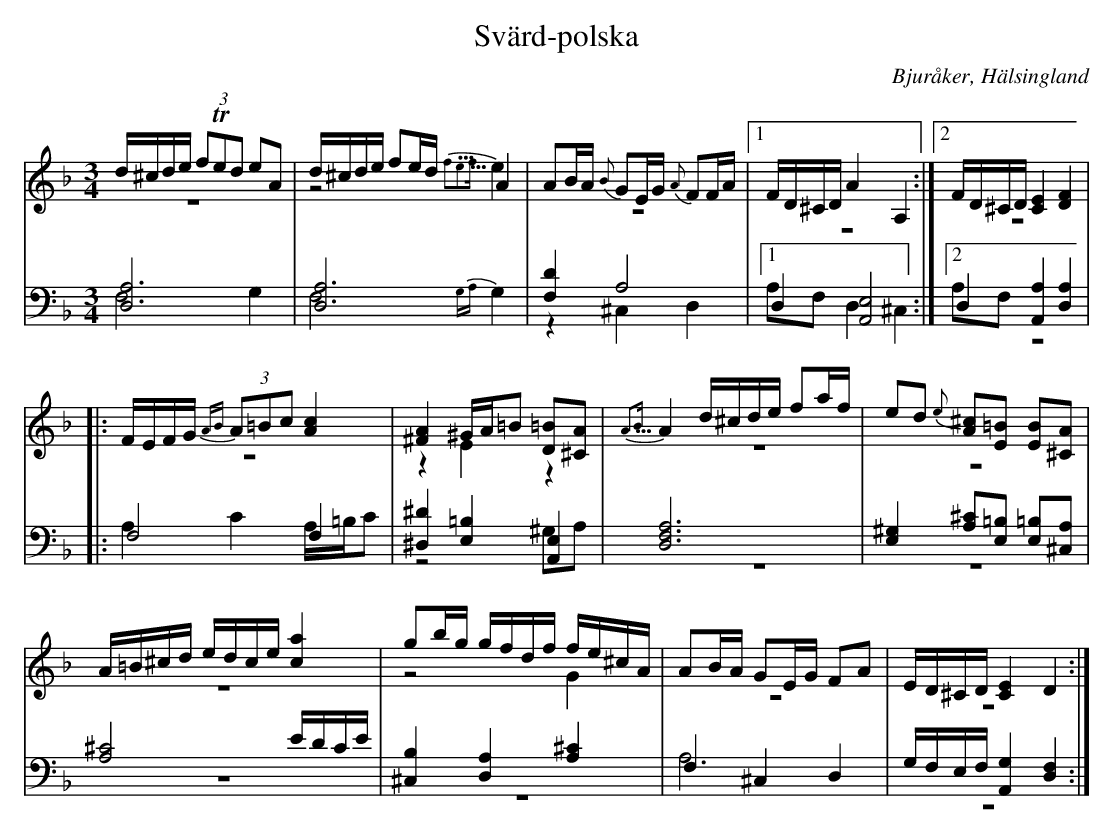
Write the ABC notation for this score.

X:1
T: Svärd-polska
O: Bjuråker, Hälsingland
M: 3/4
L: 1/8
K: Dm
V:1
V:2 merge
V:3
V:4 merge
V:1
d/^c/d/e/ (3fTed eA|d/^c/d/e/ fe/d/ A2|AB/A/ {B}GE/G/ {A}FF/A/|1 F/D/^C/D/ A2 A,2:|2 F/D/^C/D/ [C2E2] [D2F2]|
|:F/E/F/G/ (3{AB}A=Bc [A2c2]|[^F2A2] ^G/A/=B [D=B][^CA]|{A5/4B}A2 d/^c/d/e/ fa/f/|ed {e}[A^c][E=B] [EB][^CA]|
A/=B/^c/d/ e/d/c/e/ [c2a2]|gb/g/ g/f/d/f/ f/e/^c/A/|AB/A/ GE/G/ FA|E/D/^C/D/ [C2E2] D2:|
V:2
z6|z4 {f5/4e5/4f}e2|z6|1 z6:|2 z6|
|:z6|z2 E2 z2|z6|z6|
z6|z4 G2|z6|z6:|
V:3 clef=bass
[D,6A,6]|[D,6A,6]|[F,2D2] A,4|1 D,2 [A,,4E,4]:|2 D,2 [A,,2A,2] [D,2A,2]|
|:F,4 F,2|[^D,2^D2] [E,2=B,2] [A,,2E,2]|[D,6F,6A,6]|[E,2^G,2] [A,^C][E,=B,] [E,=B,][^C,A,]|
[A,4^C4] E/D/C/E/|[^C,2B,2]  [D,2A,2] [A,2^C2]|F,2 ^C,2 D,2|G,/F,/E,/F,/ [A,,2G,2] [D,2F,2]:|
V:4 clef=bass
F,4 G,2|F,4 {G,A,}G,2|z2 ^C,2 D,2|1 A,F, D,2 ^C,2:|2 A,F,  z4|
|:A,2 C2 A,/=B,/C|z4 ^G,A,|z6|z6|
z6|z6|A,6|z6:|
